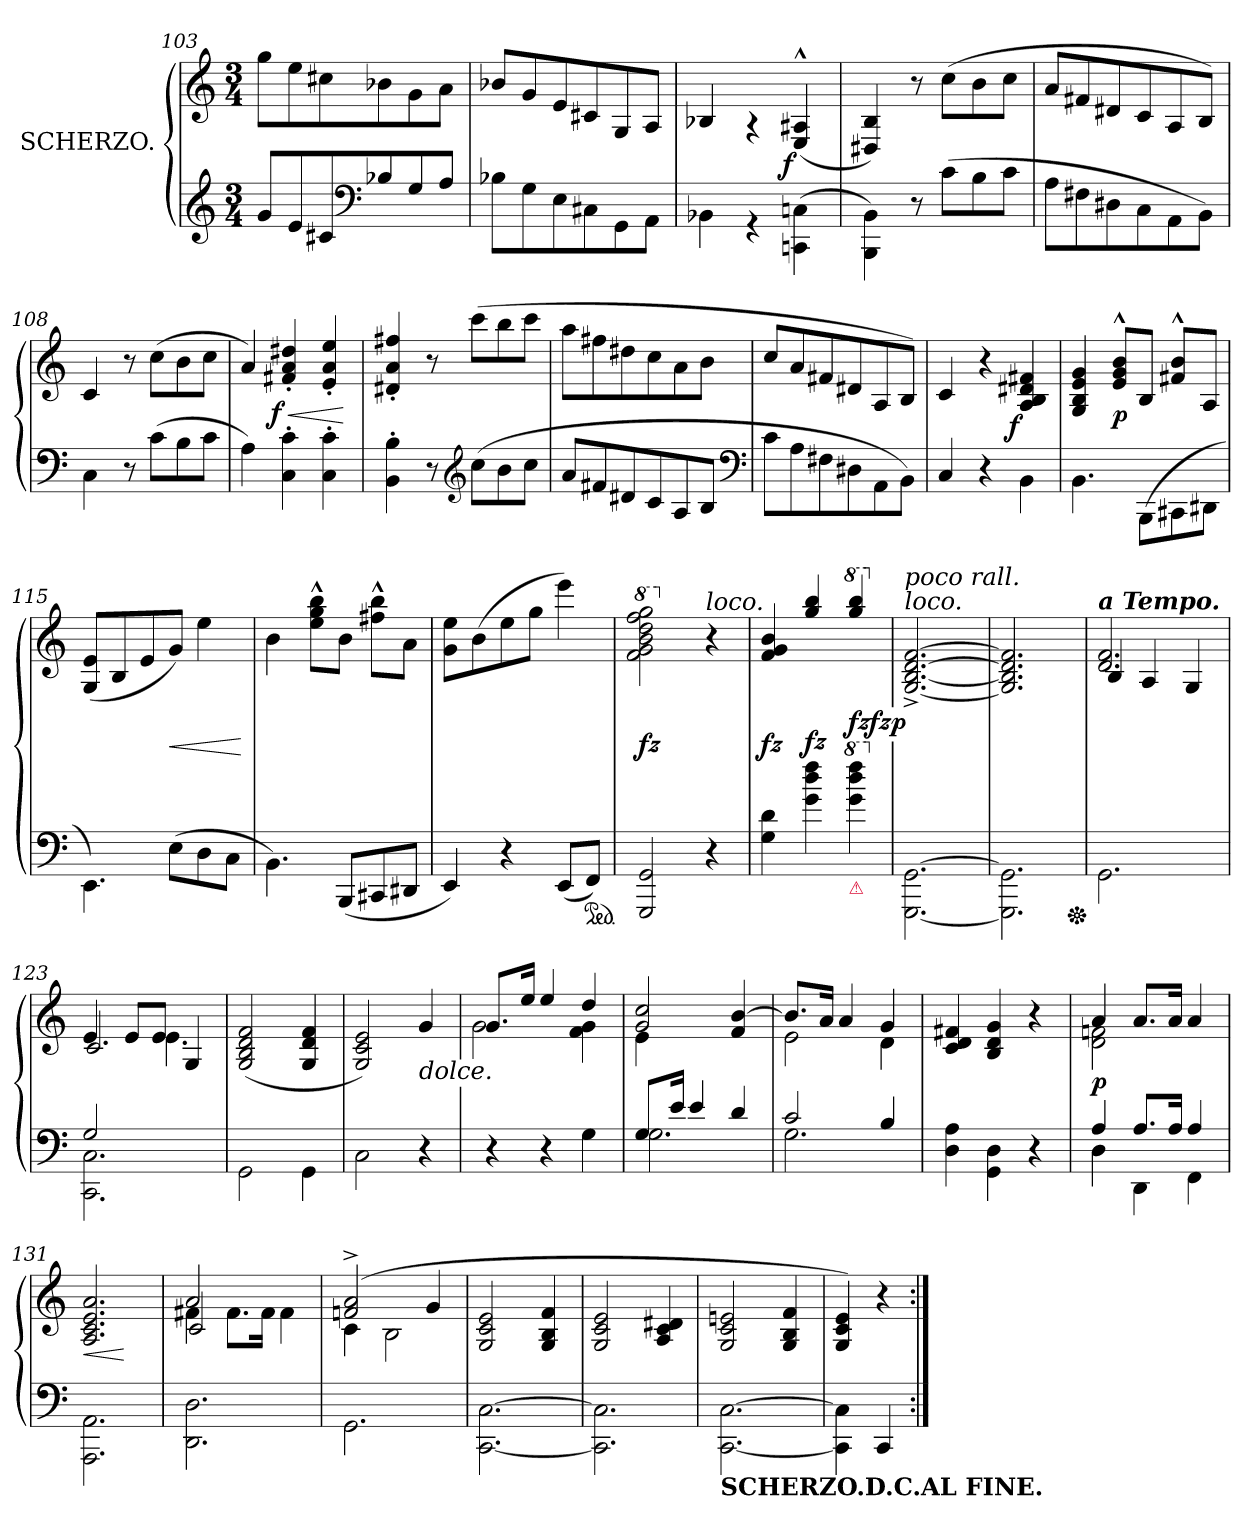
**kern	**kern	**dynam
*part1	*part1	*part1
*staff2	*staff1	*staff1/2
*I"SCHERZO.	*	*
*clefG2	*clefG2	*
*k[]	*k[]	*
*M3/4	*M3/4	*
=103	=103	=103
8g/L	8ggL	.
8e/	8ee	.
8c#X/	8cc#X	.
*clefF4	*	*
8B-X/	8b-X	.
8G/	8g	.
8A/J	8aJ	.
=104	=104	=104
8B-XL	8b-XL	.
8G	8g	.
8E	8e	.
8C#X	8c#X	.
8GG\	8G/	.
8AA\J	8A/J	.
=105	=105	=105
4BB-X\	4B-X/	.
4rGG	4rA	.
!	!	!LO:DY:rj
(<4CCn\ 4Cn\	(>4E^^>/ 4A#X^^>/	f
=106	=106	=106
4BBB\ 4BB\)	4D#X/ 4B/)	.
8r	8r	.
(>8cL	(>8ccL	.
8B	8b	.
8cJ	8ccJ	.
=107	=107	=107
8AL	8aL	.
8F#X	8f#X	.
8D#X	8d#X	.
8C	8c	.
8AA	8A	.
8BBJ)	8BJ)	.
=108	=108	=108
4C\	4c	.
8r	8r	.
(>8cL	(>8ccL	.
8B	8b	.
8cJ	8ccJ	.
=109	=109	=109
4A)	4a/)	.
!	!	!LO:DY:n=1:rj
4C'> 4c'>	4f#X'< 4a'< 4dd#X'<	< f
4C'> 4c'>	4e'< 4a'< 4ee'<	.
.	.	[
=110	=110	=110
4BB'> 4B'>	4d#X'< 4a'< 4ff#X'<	.
8r	8r	.
*clefG2	*	*
(>8ccL	(>8cccL	.
8b	8bb	.
8ccJ	8cccJ	.
=111	=111	=111
8aL	8aaL	.
8f#X	8ff#X	.
8d#X	8dd#X	.
8c	8cc	.
8A	8a	.
8BJ	8bJ	.
*clefF4	*	*
=112	=112	=112
8cL	8ccL	.
8A	8a	.
8F#X	8f#X	.
8D#X	8d#X	.
8AA\	8A/	.
8BB\J)	8B/J)	.
=113	=113	=113
4C/	4c	.
4r	4r	.
!	!	!LO:DY:rj
4BB\	4A/ 4B/ 4d#X/ 4f#X/	f
=114	=114	=114
4.BB\	4G/ 4B/ 4e/ 4g/	.
.	8e^^> 8g^^> 8b^^>L	p
(8BBBL	8BJ	.
8CC#X	8f#X^^> 8b^^>L	.
8DD#X\J	8A/J	.
=115	=115	=115
4.EE\)	(<8G/ 8e/L	.
.	8B	.
.	8e	.
(>8EL	8gJ)	<
8D	4ee	.
8CJ	.	.
.	.	[
=116	=116	=116
4.BB\)	4b	.
.	8ee^^> 8gg^^> 8bb^^>L	.
(<8BBBL	8bJ	.
8CC#X	8ff#X^^> 8bb^^>L	.
8DD#XJ	8aJ	.
=117	=117	=117
4EE)	8g 8eeL	.
.	(>8b	.
4r	8ee	.
.	8ggJ	.
(<8EEL	4eee)	.
8FFJ)	.	.
*ped	*	*
=118	=118	=118
*	*8va	*
2GGG 2GG	2ff 2gg 2bb 2ddd 2fff 2ggg	fz
*	*X8va	*
!	!LO:TX:a:i:t=loco.	!
4r	4r	.
=119	=119	=119
4G 4d	4f 4g 4b	fz
4g\ 4dd\ 4ff\	4gg/ 4bb/	fz
*8va	*	*
*	*8va	*
!LO:TX:b:color=crimson:t=⚠	!	!
4gg\ 4ddd\ 4fff\	4ggg/ 4bbb/	fz
=120	=120	=120
*X8va	*	*
*	*X8va	*
!	!LO:TX:a:i:t=loco.	!
!	!LO:TX:a:i:t=poco rall.	!
!	!	!LO:DY:rj
[2.GGG\ [2.GG\	[2.G^>/ [2.B^>/ [2.d^>/ [2.f^>/	fz p
=121	=121	=121
2.GGG]\ 2.GG]\	2.G]/ 2.B]/ 2.d]/ 2.f]/	.
*Xped	*	*
=122	=122	=122
*	*^	*
!	!LO:TX:a:Bi:t=a Tempo.	!	!
2.GG\	2.d 2.f	4B/	.
.	.	4A/	.
.	.	4G/	.
=123	=123	=123	=123
*^	*	*^	*
2G/	2.CC\ 2.C\	4e	4.rFyy	2.c	.
.	.	8eL	.	.	.
.	.	8eJ	4.e\	.	.
4ryy	.	4G/	.	.	.
*v	*v	*	*	*	*
*	*v	*v	*v	*
=124	=124	=124
2GG\	(>2G/ 2B/ 2d/ 2f/	.
4GG\	4G/ 4d/ 4f/	.
=125	=125	=125
2C\	2G/ 2c/ 2e/)	.
!	!LO:TX:b:i:t=dolce.	!
4r	4g	.
=126	=126	=126
*	*^	*
4r	8.gL	2g	.
.	16eeJk	.	.
4r	4ee	.	.
4G	4dd	4f 4g	.
=127	=127	=127	=127
*^	*	*	*
8.GL	2.G	2g 2cc	4e	.
16eJk	.	.	.	.
4e	.	.	2reyy	.
4d	.	4f [4b	.	.
=128	=128	=128	=128	=128
2c	2.G	8.bL]	2e	.
.	.	16aJk	.	.
.	.	4a	.	.
4B	.	4g	4d	.
*v	*v	*	*	*
*	*v	*v	*
=129	=129	=129
4D 4A	4c 4d 4f#X	.
4GG\ 4D\	4B/ 4d/ 4g/	.
4r	4r	.
=130	=130	=130
*^	*^	*
4A/	4D	4a	2d 2fn	p
8.A/L	4DD\	8.aL	.	.
16AJk	.	16aJk	.	.
4A/	4FF\	4a	4rDyy	.
*v	*v	*	*	*
*	*v	*v	*
=131	=131	=131
2.AAA\ 2.AA\	2.A/ 2.c/ 2.e/ 2.a/	<
.	.	[
=132	=132	=132
*	*^	*
*	*	*^	*
2.DD\ 2.D\	2a	4f#X	2c	.
.	.	8.f#L	.	.
.	.	16f#Jk	.	.
.	4raayy	4f#\	4ryy	.
*	*	*v	*v	*
=133	=133	=133	=133
2.GG\	(>2fn^> 2a^>	4c\	.
.	.	2B\	.
.	4g	.	.
*	*v	*v	*
=134	=134	=134
[2.CC\ [2.C\	2G/ 2c/ 2e/	.
.	4G/ 4B/ 4f/	.
=135	=135	=135
2.CC]\ 2.C]\	2G/ 2c/ 2e/	.
.	4A/ 4c/ 4d#X/	.
=136	=136	=136
!LO:TX:b:B:t=SCHERZO.D.C.AL FINE.	!	!
[2.CC\ [2.C\	2G/ 2c/ 2en/	.
.	4G/ 4B/ 4f/	.
=137	=137	=137
4CC]\ 4C]\	4G/ 4c/ 4e/)	.
4CC	4r	.
=:|!	=:|!	=:|!
*-	*-	*-
